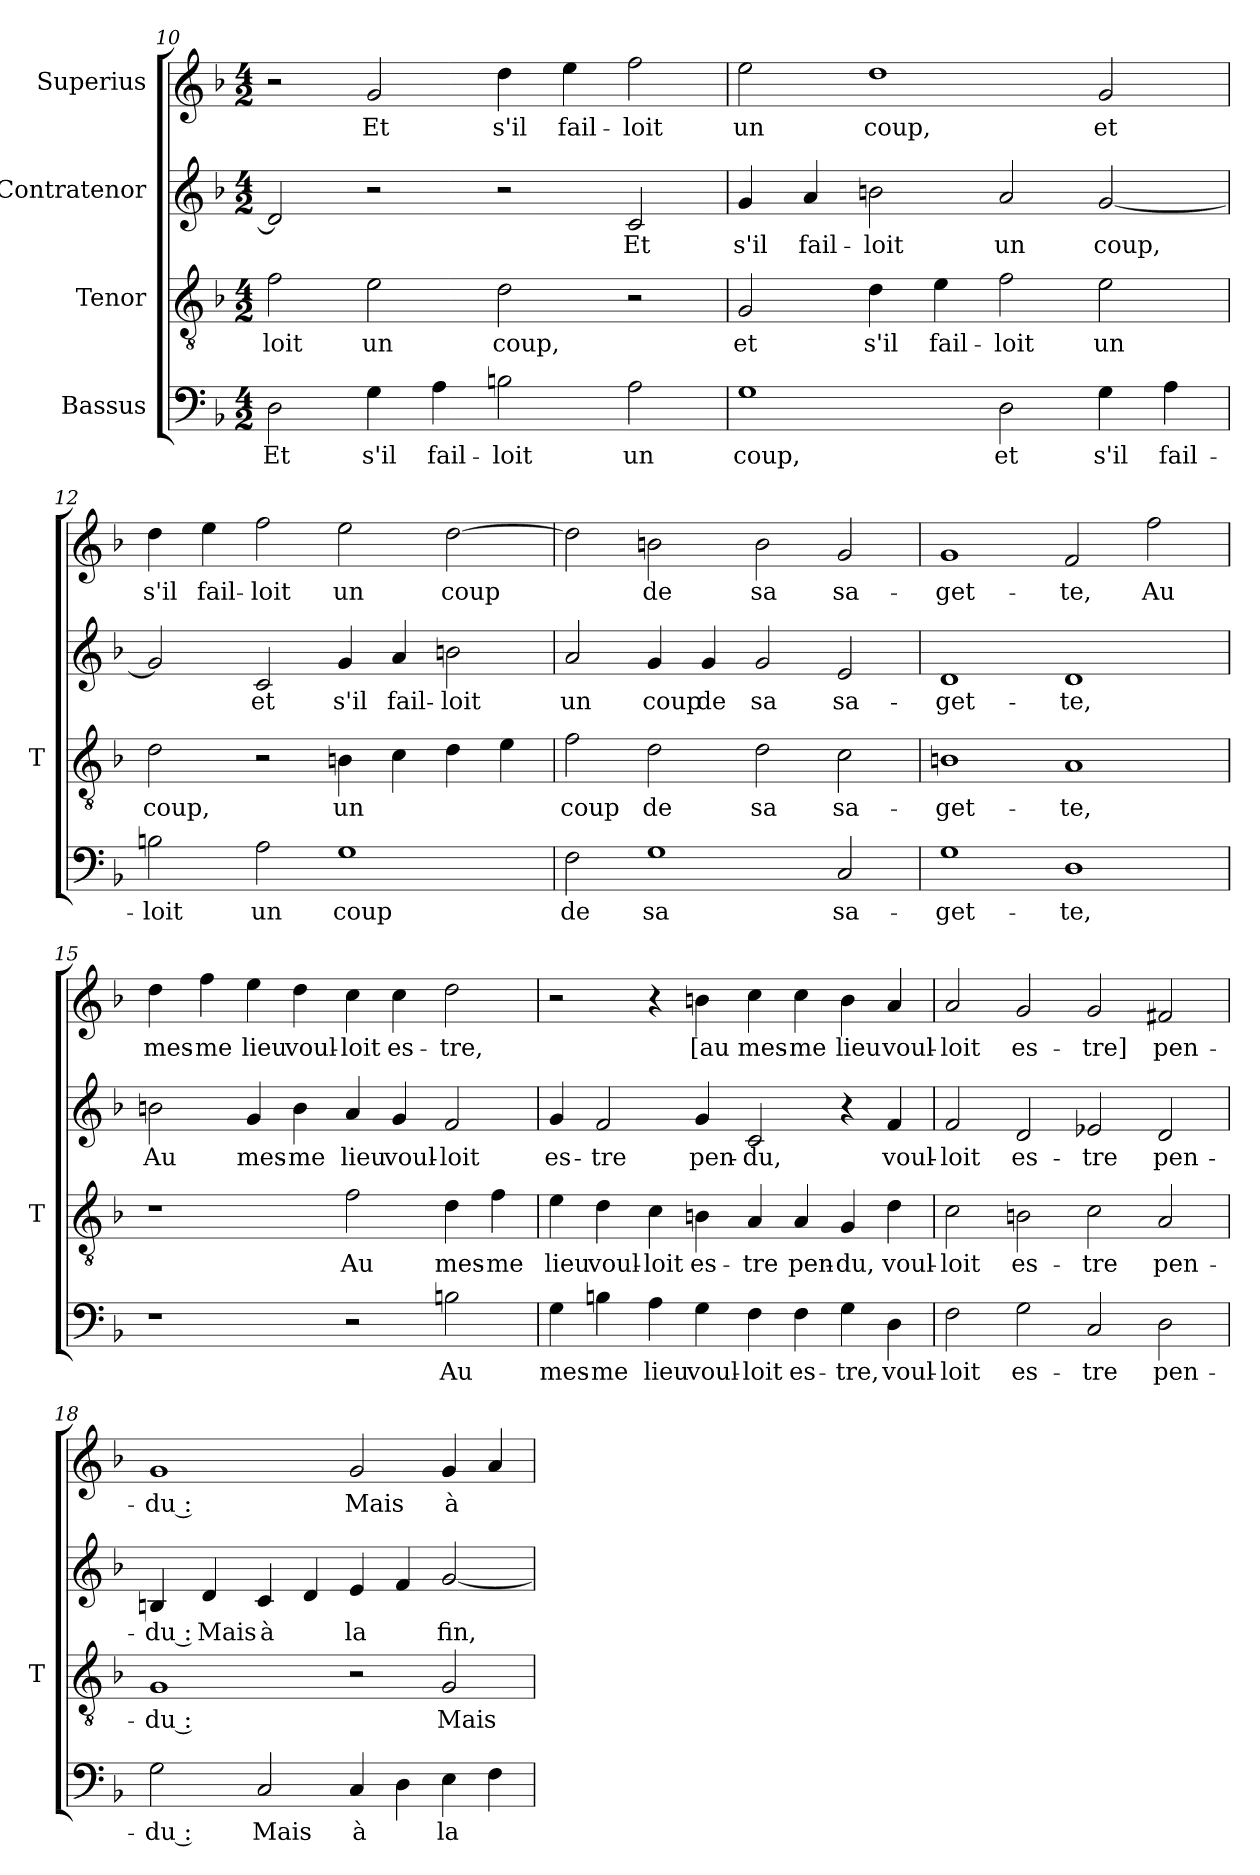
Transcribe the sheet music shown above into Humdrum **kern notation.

**kern	**text	**kern	**text	**kern	**text	**kern	**text
*part4	*part4	*part3	*part3	*part2	*part2	*part1	*part1
*staff4	*staff4	*staff3	*staff3	*staff2	*staff2	*staff1	*staff1
*I"Bassus	*	*I"Tenor	*	*I"Contratenor	*	*I"Superius	*
*	*	*I'T	*	*	*	*	*
*clefF4	*	*clefGv2	*	*clefG2	*	*clefG2	*
*k[b-]	*	*k[b-]	*	*k[b-]	*	*k[b-]	*
*M4/2	*	*M4/2	*	*M4/2	*	*M4/2	*
=10	=10	=10	=10	=10	=10	=10	=10
2D	-Et	2f	-loit	2d]	.	2r	.
4G	-s'il	2e	-un	2r	.	2g	-Et
4A	fail-	.	.	.	.	.	.
2Bn	-loit	2d	-coup,	2r	.	4dd	-s'il
.	.	.	.	.	.	4ee	fail-
2A	-un	2r	.	2c	-Et	2ff	-loit
=11	=11	=11	=11	=11	=11	=11	=11
1G	-coup,	2G	-et	4g	-s'il	2ee	-un
.	.	.	.	4a	fail-	.	.
.	.	4d	-s'il	2b	-loit	1dd	-coup,
.	.	4e	fail-	.	.	.	.
2D	-et	2f	-loit	2a	-un	.	.
4G	-s'il	2e	-un	[2g	-coup,	2g	-et
4A	fail-	.	.	.	.	.	.
=12	=12	=12	=12	=12	=12	=12	=12
2Bn	-loit	2d	-coup,	2g]	.	4dd	-s'il
.	.	.	.	.	.	4ee	fail-
2A	-un	2r	.	2c	-et	2ff	-loit
1G	-coup	4Bn	-un	4g	-s'il	2ee	-un
.	.	4c	.	4a	fail-	.	.
.	.	4d	.	2b	-loit	[2dd	-coup
.	.	4e	.	.	.	.	.
=13	=13	=13	=13	=13	=13	=13	=13
2F	-de	2f	-coup	2a	-un	2dd]	.
1G	-sa	2d	-de	4g	-coup	2b	-de
.	.	.	.	4g	-de	.	.
.	.	2d	-sa	2g	-sa	2b	-sa
2C	sa-	2c	sa-	2e	sa-	2g	sa-
=14	=14	=14	=14	=14	=14	=14	=14
1G	get-	1Bn	get-	1d	get-	1g	get-
1D	-te,	1A	-te,	1d	-te,	2f	-te,
.	.	.	.	.	.	2ff	-Au
=15	=15	=15	=15	=15	=15	=15	=15
1r	.	1r	.	2b	-Au	4dd	mes-
.	.	.	.	.	.	4ff	-me
.	.	.	.	4g	mes-	4ee	-lieu
.	.	.	.	4b	-me	4dd	voul-
2r	.	2f	-Au	4a	-lieu	4cc	-loit
.	.	.	.	4g	voul-	4cc	es-
2Bn	-Au	4d	mes-	2f	-loit	2dd	-tre,
.	.	4f	-me	.	.	.	.
=16	=16	=16	=16	=16	=16	=16	=16
4G	mes-	4e	-lieu	4g	es-	2r	.
4Bn	-me	4d	voul-	2f	-tre	.	.
4A	-lieu	4c	-loit	.	.	4r	.
4G	voul-	4Bn	es-	4g	pen-	4b	-[au
4F	-loit	4A	-tre	2c	-du,	4cc	mes-
4F	es-	4A	pen-	.	.	4cc	-me
4G	-tre,	4G	-du,	4r	.	4b	-lieu
4D	voul-	4d	voul-	4f	voul-	4a	voul-
=17	=17	=17	=17	=17	=17	=17	=17
2F	-loit	2c	-loit	2f	-loit	2a	-loit
2G	es-	2Bn	es-	2d	es-	2g	es-
2C	-tre	2c	-tre	2e-X	-tre	2g	-tre]
2D	pen-	2A	pen-	2d	pen-	2f#X	pen-
=18	=18	=18	=18	=18	=18	=18	=18
2G	-du :	1G	-du :	4B	-du :	1g	-du :
.	.	.	.	4d	-Mais	.	.
2C	-Mais	.	.	4c	-à	.	.
.	.	.	.	4d	.	.	.
4C	-à	2r	.	4e	-la	2g	-Mais
4D	.	.	.	4f	.	.	.
4E	-la	2G	-Mais	[2g	-fin,	4g	-à
4F	.	.	.	.	.	4a	.
=	=	=	=	=	=	=	=
*-	*-	*-	*-	*-	*-	*-	*-
